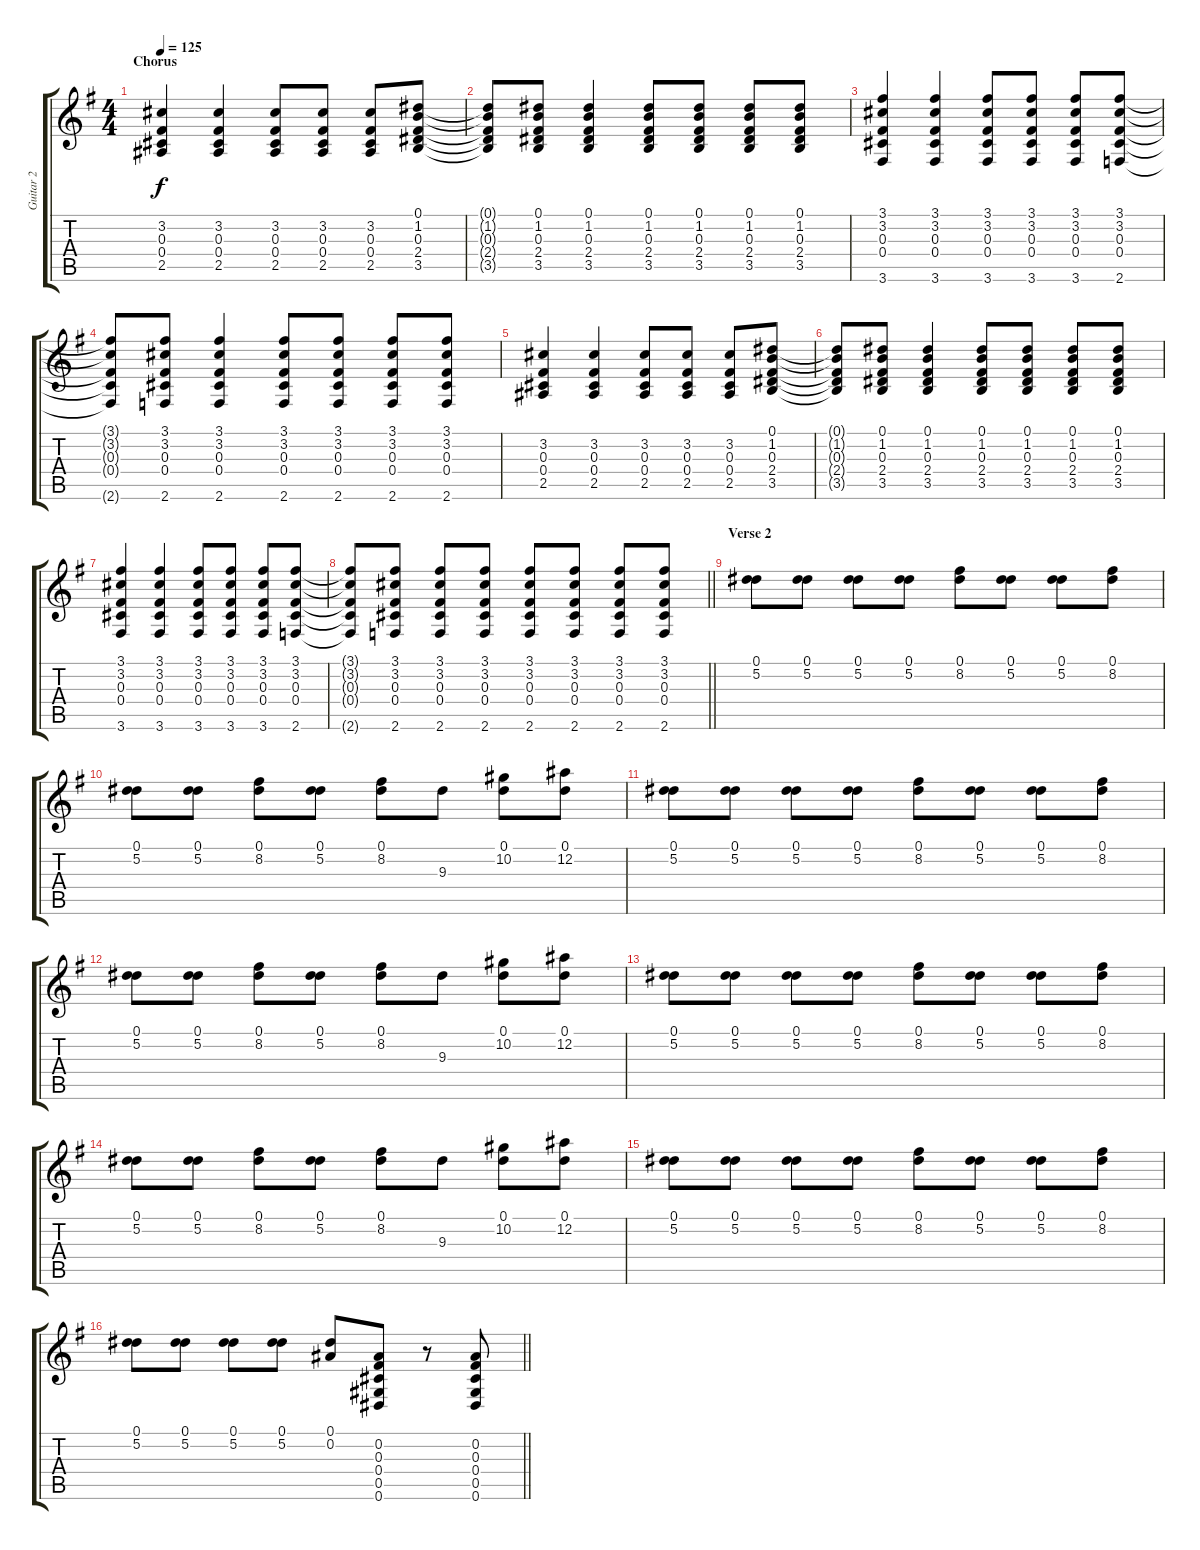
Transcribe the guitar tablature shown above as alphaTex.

\track ("Guitar 2" "Guitar 2") {instrument overdrivenguitar}
\staff {score tabs}
\tuning (Eb4 Bb3 Gb3 Db3 Ab2 Eb2) {hide}
\ts (4 4)
\section ("" "Chorus")
\tempo 125
\clef g2
\ks g
(3.2 0.3 0.4 2.5).4{dy f} (3.2 0.3 0.4 2.5).4 (3.2 0.3 0.4 2.5).8 (3.2 0.3 0.4 2.5).8 (3.2 0.3 0.4 2.5).8 (0.1 1.2 0.3 2.4 3.5).8 |
(0.1{t} 1.2{t} 0.3{t} 2.4{t} 3.5{t}).8 (0.1 1.2 0.3 2.4 3.5).8 (0.1 1.2 0.3 2.4 3.5).4 (0.1 1.2 0.3 2.4 3.5).8 (0.1 1.2 0.3 2.4 3.5).8 (0.1 1.2 0.3 2.4 3.5).8 (0.1 1.2 0.3 2.4 3.5).8 |
(3.1 3.2 0.3 0.4 3.6).4 (3.1 3.2 0.3 0.4 3.6).4 (3.1 3.2 0.3 0.4 3.6).8 (3.1 3.2 0.3 0.4 3.6).8 (3.1 3.2 0.3 0.4 3.6).8 (3.1 3.2 0.3 0.4 2.6).8 |
(3.1{t} 3.2{t} 0.3{t} 0.4{t} 2.6{t}).8 (3.1 3.2 0.3 0.4 2.6).8 (3.1 3.2 0.3 0.4 2.6).4 (3.1 3.2 0.3 0.4 2.6).8 (3.1 3.2 0.3 0.4 2.6).8 (3.1 3.2 0.3 0.4 2.6).8 (3.1 3.2 0.3 0.4 2.6).8 |
(3.2 0.3 0.4 2.5).4 (3.2 0.3 0.4 2.5).4 (3.2 0.3 0.4 2.5).8 (3.2 0.3 0.4 2.5).8 (3.2 0.3 0.4 2.5).8 (0.1 1.2 0.3 2.4 3.5).8 |
(0.1{t} 1.2{t} 0.3{t} 2.4{t} 3.5{t}).8 (0.1 1.2 0.3 2.4 3.5).8 (0.1 1.2 0.3 2.4 3.5).4 (0.1 1.2 0.3 2.4 3.5).8 (0.1 1.2 0.3 2.4 3.5).8 (0.1 1.2 0.3 2.4 3.5).8 (0.1 1.2 0.3 2.4 3.5).8 |
(3.1 3.2 0.3 0.4 3.6).4 (3.1 3.2 0.3 0.4 3.6).4 (3.1 3.2 0.3 0.4 3.6).8 (3.1 3.2 0.3 0.4 3.6).8 (3.1 3.2 0.3 0.4 3.6).8 (3.1 3.2 0.3 0.4 2.6).8 |
\barLineRight lightlight
(3.1{t} 3.2{t} 0.3{t} 0.4{t} 2.6{t}).8 (3.1 3.2 0.3 0.4 2.6).8 (3.1 3.2 0.3 0.4 2.6).8 (3.1 3.2 0.3 0.4 2.6).8 (3.1 3.2 0.3 0.4 2.6).8 (3.1 3.2 0.3 0.4 2.6).8 (3.1 3.2 0.3 0.4 2.6).8 (3.1 3.2 0.3 0.4 2.6).8 |
\section ("" "Verse 2")
(0.1 5.2).8 (0.1 5.2).8 (0.1 5.2).8 (0.1 5.2).8 (0.1 8.2).8 (0.1 5.2).8 (0.1 5.2).8 (0.1 8.2).8 |
(0.1 5.2).8 (0.1 5.2).8 (0.1 8.2).8 (0.1 5.2).8 (0.1 8.2).8 9.3.8 (0.1 10.2).8 (0.1 12.2).8 |
(0.1 5.2).8 (0.1 5.2).8 (0.1 5.2).8 (0.1 5.2).8 (0.1 8.2).8 (0.1 5.2).8 (0.1 5.2).8 (0.1 8.2).8 |
(0.1 5.2).8 (0.1 5.2).8 (0.1 8.2).8 (0.1 5.2).8 (0.1 8.2).8 9.3.8 (0.1 10.2).8 (0.1 12.2).8 |
(0.1 5.2).8 (0.1 5.2).8 (0.1 5.2).8 (0.1 5.2).8 (0.1 8.2).8 (0.1 5.2).8 (0.1 5.2).8 (0.1 8.2).8 |
(0.1 5.2).8 (0.1 5.2).8 (0.1 8.2).8 (0.1 5.2).8 (0.1 8.2).8 9.3.8 (0.1 10.2).8 (0.1 12.2).8 |
(0.1 5.2).8 (0.1 5.2).8 (0.1 5.2).8 (0.1 5.2).8 (0.1 8.2).8 (0.1 5.2).8 (0.1 5.2).8 (0.1 8.2).8 |
\barLineRight lightlight
(0.1 5.2).8 (0.1 5.2).8 (0.1 5.2).8 (0.1 5.2).8 (0.1 0.2).8 (0.2 0.3 0.4 0.5 0.6).8 r.8 (0.2 0.3 0.4 0.5 0.6).8
